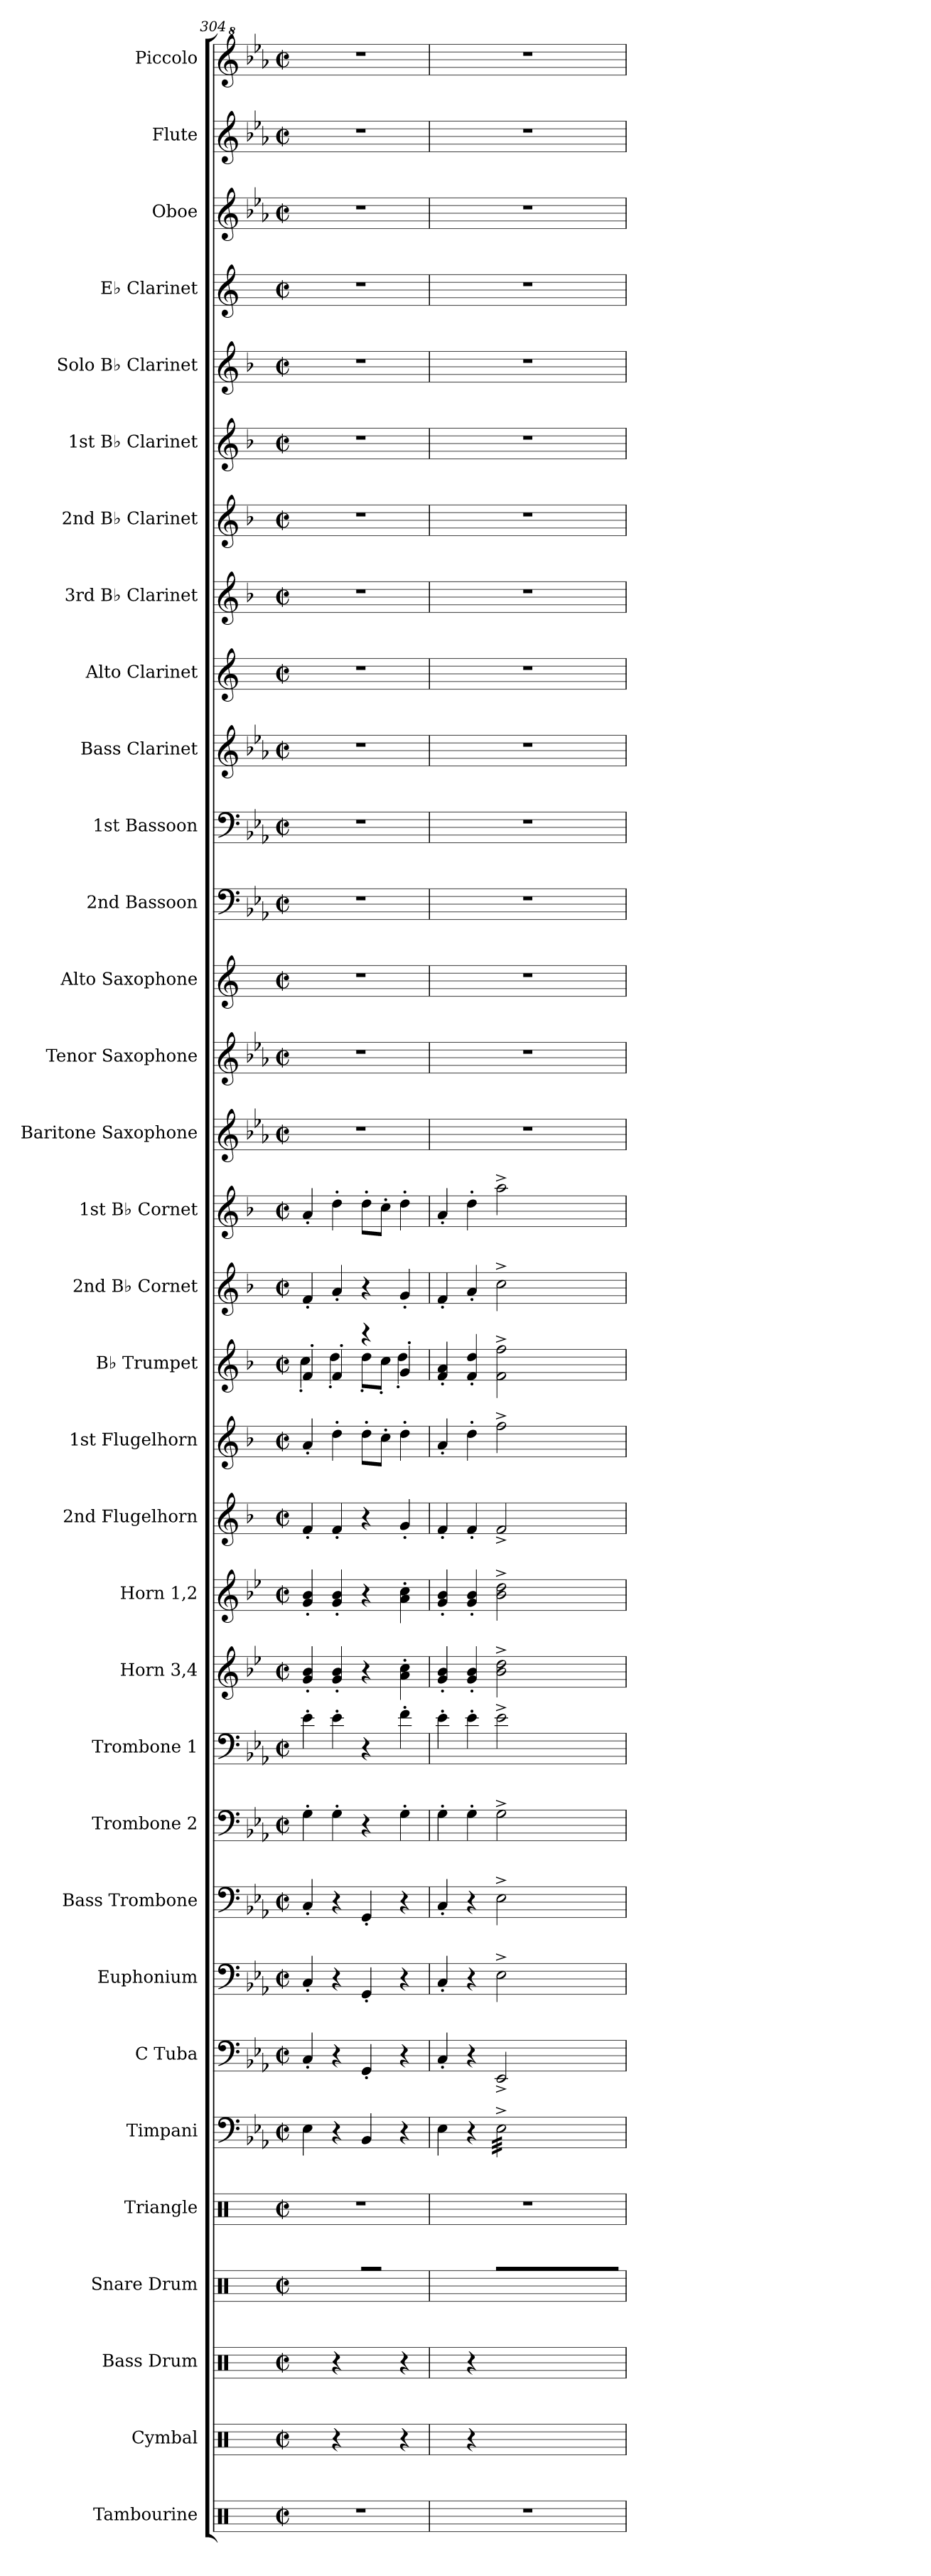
**kern	**kern	**kern	**kern	**kern	**kern	**kern	**kern	**kern	**kern	**kern	**kern	**kern	**kern	**kern	**kern	**kern	**kern	**kern	**kern	**kern	**kern	**kern	**kern	**kern	**kern	**kern	**kern	**kern	**kern	**kern	**kern	**kern
*part33	*part32	*part31	*part30	*part29	*part28	*part27	*part26	*part25	*part24	*part23	*part22	*part21	*part20	*part19	*part18	*part17	*part16	*part15	*part14	*part13	*part12	*part11	*part10	*part9	*part8	*part7	*part6	*part5	*part4	*part3	*part2	*part1
*staff33	*staff32	*staff31	*staff30	*staff29	*staff28	*staff27	*staff26	*staff25	*staff24	*staff23	*staff22	*staff21	*staff20	*staff19	*staff18	*staff17	*staff16	*staff15	*staff14	*staff13	*staff12	*staff11	*staff10	*staff9	*staff8	*staff7	*staff6	*staff5	*staff4	*staff3	*staff2	*staff1
*I"Tambourine	*I"Cymbal	*I"Bass Drum	*I"Snare Drum	*I"Triangle	*I"Timpani	*I"C Tuba	*I"Euphonium	*I"Bass Trombone	*I"Trombone 2	*I"Trombone 1	*I"Horn 3,4	*I"Horn 1,2	*I"2nd Flugelhorn	*I"1st Flugelhorn	*I"B♭ Trumpet	*I"2nd B♭ Cornet	*I"1st B♭ Cornet	*I"Baritone Saxophone	*I"Tenor Saxophone	*I"Alto Saxophone	*I"2nd Bassoon	*I"1st Bassoon	*I"Bass Clarinet	*I"Alto Clarinet	*I"3rd B♭ Clarinet	*I"2nd B♭ Clarinet	*I"1st B♭ Clarinet	*I"Solo B♭ Clarinet	*I"E♭ Clarinet	*I"Oboe	*I"Flute	*I"Piccolo
*I'Tamb.	*I'Cym.	*I'B. Dr.	*I'Sn. Dr.	*I'Trgl.	*I'Timp.	*I'C Tu.	*I'Eu.	*I'B. Trb.	*I'Trb. 2	*I'Trb. 1	*I'Hn. 3,4	*I'Hn. 1,2	*I'2nd Flghn.	*I'1st Flghn.	*I'B♭ Tpt.	*I'2nd B♭ Cnt.	*I'1st B♭ Cnt.	*I'Bar. Sax.	*I'T. Sax.	*I'A. Sax.	*I'2nd Bsn.	*I'1st Bsn.	*I'B. Cl.	*I'A. Cl.	*I'3rd B♭ Cl.	*I'2nd B♭ Cl.	*I'1st B♭ Cl.	*I'Solo B♭ Cl.	*I'E♭ Cl.	*I'Ob.	*I'Fl.	*I'Picc.
!!LO:PB:g=z
*clefX	*clefX	*clefX	*clefX	*clefX	*clefF4	*clefF4	*clefF4	*clefF4	*clefF4	*clefF4	*clefG2	*clefG2	*clefG2	*clefG2	*clefG2	*clefG2	*clefG2	*clefG2	*clefG2	*clefG2	*clefF4	*clefF4	*clefG2	*clefG2	*clefG2	*clefG2	*clefG2	*clefG2	*clefG2	*clefG2	*clefG2	*clefG^2
*	*	*	*	*	*	*	*	*	*	*	*ITrd4c7	*ITrd4c7	*ITrd1c2	*ITrd1c2	*ITrd1c2	*ITrd1c2	*ITrd1c2	*ITrd12c21	*ITrd8c14	*ITrd5c9	*	*	*ITrd8c14	*ITrd5c9	*ITrd1c2	*ITrd1c2	*ITrd1c2	*ITrd1c2	*ITrd-2c-3	*	*	*ITrd-7c-12
*k[]	*k[]	*k[]	*k[]	*k[]	*k[b-e-a-]	*k[b-e-a-]	*k[b-e-a-]	*k[b-e-a-]	*k[b-e-a-]	*k[b-e-a-]	*k[b-e-a-]	*k[b-e-a-]	*k[b-e-a-]	*k[b-e-a-]	*k[b-e-a-]	*k[b-e-a-]	*k[b-e-a-]	*k[b-e-a-]	*k[b-e-a-]	*k[b-e-a-]	*k[b-e-a-]	*k[b-e-a-]	*k[b-e-a-]	*k[b-e-a-]	*k[b-e-a-]	*k[b-e-a-]	*k[b-e-a-]	*k[b-e-a-]	*k[b-e-a-]	*k[b-e-a-]	*k[b-e-a-]	*k[b-e-a-]
*C:	*C:	*C:	*C:	*C:	*E-:	*E-:	*E-:	*E-:	*E-:	*E-:	*E-:	*E-:	*E-:	*E-:	*E-:	*E-:	*E-:	*E-:	*E-:	*E-:	*E-:	*E-:	*E-:	*E-:	*E-:	*E-:	*E-:	*E-:	*E-:	*E-:	*E-:	*E-:
*M2/2	*M2/2	*M2/2	*M2/2	*M2/2	*M2/2	*M2/2	*M2/2	*M2/2	*M2/2	*M2/2	*M2/2	*M2/2	*M2/2	*M2/2	*M2/2	*M2/2	*M2/2	*M2/2	*M2/2	*M2/2	*M2/2	*M2/2	*M2/2	*M2/2	*M2/2	*M2/2	*M2/2	*M2/2	*M2/2	*M2/2	*M2/2	*M2/2
*met(c|)	*met(c|)	*met(c|)	*met(c|)	*met(c|)	*met(c|)	*met(c|)	*met(c|)	*met(c|)	*met(c|)	*met(c|)	*met(c|)	*met(c|)	*met(c|)	*met(c|)	*met(c|)	*met(c|)	*met(c|)	*met(c|)	*met(c|)	*met(c|)	*met(c|)	*met(c|)	*met(c|)	*met(c|)	*met(c|)	*met(c|)	*met(c|)	*met(c|)	*met(c|)	*met(c|)	*met(c|)	*met(c|)
=304	=304	=304	=304	=304	=304	=304	=304	=304	=304	=304	=304	=304	=304	=304	=304	=304	=304	=304	=304	=304	=304	=304	=304	=304	=304	=304	=304	=304	=304	=304	=304	=304
*	*	*	*	*	*	*	*	*	*	*	*	*	*	*	*^	*	*	*	*	*	*	*	*	*	*	*	*	*	*	*	*	*
1r	4R\	4R\	4R\	1r	4E-\	4C'/	4C'/	4C'/	4G'\	4e-'\	4c/' 4e-/'	4c/' 4e-/'	4e-'/	4g'/	4e-'/	4b-'\	4e-'/	4g'/	1r	1r	1r	1r	1r	1r	1r	1r	1r	1r	1r	1r	1r	1r	1r
.	4r	4r	4R\	.	4r	4r	4r	4r	4G'\	4e-'\	4c/' 4e-/'	4c/' 4e-/'	4e-'/	4cc'\	4e-'/	4cc'\	4g'/	4cc'\	.	.	.	.	.	.	.	.	.	.	.	.	.	.	.
.	4R\	4R\	8R\L	.	4BB-/	4GG'/	4GG'/	4GG'/	4r	4r	4r	4r	4r	8cc'\L	4r	8cc'\L	4r	8cc'\L	.	.	.	.	.	.	.	.	.	.	.	.	.	.	.
.	.	.	8R\J	.	.	.	.	.	.	.	.	.	.	8b-'\J	.	8b-'\J	.	8b-'\J	.	.	.	.	.	.	.	.	.	.	.	.	.	.	.
.	4r	4r	4R\	.	4r	4r	4r	4r	4G'\	4f'\	4d\' 4f\'	4d\' 4f\'	4f'/	4cc'\	4f'/	4cc'\	4f'/	4cc'\	.	.	.	.	.	.	.	.	.	.	.	.	.	.	.
*	*	*	*	*	*	*	*	*	*	*	*	*	*	*	*v	*v	*	*	*	*	*	*	*	*	*	*	*	*	*	*	*	*	*
=305	=305	=305	=305	=305	=305	=305	=305	=305	=305	=305	=305	=305	=305	=305	=305	=305	=305	=305	=305	=305	=305	=305	=305	=305	=305	=305	=305	=305	=305	=305	=305	=305
1r	4R\	4R\	4R\	1r	4E-\	4C'/	4C'/	4C'/	4G'\	4e-'\	4c/' 4e-/'	4c/' 4e-/'	4e-'/	4g'/	4e-/' 4g/'	4e-'/	4g'/	1r	1r	1r	1r	1r	1r	1r	1r	1r	1r	1r	1r	1r	1r	1r
.	4r	4r	4R\	.	4r	4r	4r	4r	4G'\	4e-'\	4c/' 4e-/'	4c/' 4e-/'	4e-'/	4cc'\	4e-/' 4cc/'	4g'/	4cc'\	.	.	.	.	.	.	.	.	.	.	.	.	.	.	.
*	*	*	*tremolo	*	*	*	*	*	*	*	*	*	*	*	*	*	*	*	*	*	*	*	*	*	*	*	*	*	*	*	*	*
*	*	*	*	*	*tremolo	*	*	*	*	*	*	*	*	*	*	*	*	*	*	*	*	*	*	*	*	*	*	*	*	*	*	*
.	2R^\	2R^\	[32R^\LLL	.	32E-^\LLL	2EE-^/	2E-^\	2E-^\	2G^\	2e-^\	2e-\^ 2g\^	2e-\^ 2g\^	2e-^/	2ee-^\	2e-\^ 2ee-\^	2b-^\	2gg^\	.	.	.	.	.	.	.	.	.	.	.	.	.	.	.
.	.	.	32R^\	.	32E-^\	.	.	.	.	.	.	.	.	.	.	.	.	.	.	.	.	.	.	.	.	.	.	.	.	.	.	.
.	.	.	32R^\	.	32E-^\	.	.	.	.	.	.	.	.	.	.	.	.	.	.	.	.	.	.	.	.	.	.	.	.	.	.	.
.	.	.	32R^\	.	32E-^\	.	.	.	.	.	.	.	.	.	.	.	.	.	.	.	.	.	.	.	.	.	.	.	.	.	.	.
.	.	.	32R^\	.	32E-^\	.	.	.	.	.	.	.	.	.	.	.	.	.	.	.	.	.	.	.	.	.	.	.	.	.	.	.
.	.	.	32R^\	.	32E-^\	.	.	.	.	.	.	.	.	.	.	.	.	.	.	.	.	.	.	.	.	.	.	.	.	.	.	.
.	.	.	32R^\	.	32E-^\	.	.	.	.	.	.	.	.	.	.	.	.	.	.	.	.	.	.	.	.	.	.	.	.	.	.	.
.	.	.	32R^\	.	32E-^\	.	.	.	.	.	.	.	.	.	.	.	.	.	.	.	.	.	.	.	.	.	.	.	.	.	.	.
.	.	.	32R^\	.	32E-^\	.	.	.	.	.	.	.	.	.	.	.	.	.	.	.	.	.	.	.	.	.	.	.	.	.	.	.
.	.	.	32R^\	.	32E-^\	.	.	.	.	.	.	.	.	.	.	.	.	.	.	.	.	.	.	.	.	.	.	.	.	.	.	.
.	.	.	32R^\	.	32E-^\	.	.	.	.	.	.	.	.	.	.	.	.	.	.	.	.	.	.	.	.	.	.	.	.	.	.	.
.	.	.	32R^\	.	32E-^\	.	.	.	.	.	.	.	.	.	.	.	.	.	.	.	.	.	.	.	.	.	.	.	.	.	.	.
.	.	.	32R^\	.	32E-^\	.	.	.	.	.	.	.	.	.	.	.	.	.	.	.	.	.	.	.	.	.	.	.	.	.	.	.
.	.	.	32R^\	.	32E-^\	.	.	.	.	.	.	.	.	.	.	.	.	.	.	.	.	.	.	.	.	.	.	.	.	.	.	.
.	.	.	32R^\	.	32E-^\	.	.	.	.	.	.	.	.	.	.	.	.	.	.	.	.	.	.	.	.	.	.	.	.	.	.	.
.	.	.	32R^\JJJ	.	32E-^\JJJ	.	.	.	.	.	.	.	.	.	.	.	.	.	.	.	.	.	.	.	.	.	.	.	.	.	.	.
*	*	*	*	*	*Xtremolo	*	*	*	*	*	*	*	*	*	*	*	*	*	*	*	*	*	*	*	*	*	*	*	*	*	*	*
*	*	*	*Xtremolo	*	*	*	*	*	*	*	*	*	*	*	*	*	*	*	*	*	*	*	*	*	*	*	*	*	*	*	*	*
=	=	=	=	=	=	=	=	=	=	=	=	=	=	=	=	=	=	=	=	=	=	=	=	=	=	=	=	=	=	=	=	=
*-	*-	*-	*-	*-	*-	*-	*-	*-	*-	*-	*-	*-	*-	*-	*-	*-	*-	*-	*-	*-	*-	*-	*-	*-	*-	*-	*-	*-	*-	*-	*-	*-
